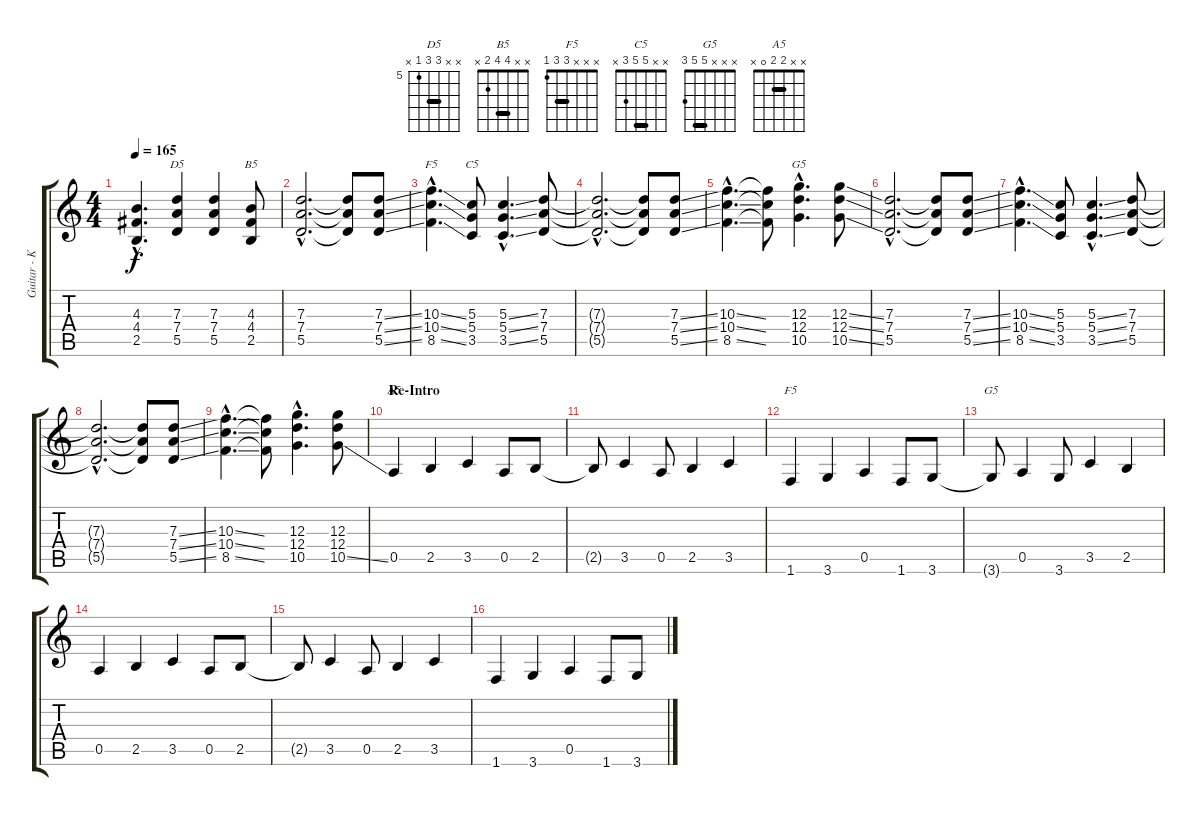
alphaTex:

\track ("Guitar - K.K. Downing" "Guitar - K") {instrument distortionguitar}
\staff {score tabs}
\tuning (E4 B3 G3 D3 A2 E2) {hide}
\chord ("D5" x x 7 7 5 x) {firstfret 5 barre 7}
\chord ("B5" x x 4 4 2 x) {barre 4}
\chord ("F5" x x 10 10 8 x) {firstfret 8 barre 10}
\chord ("C5" x x 5 5 3 x) {barre 5}
\chord ("G5" x x 12 12 10 x) {firstfret 10 barre 12}
\chord ("A5" x x 2 2 0 x) {barre 2}
\chord ("F5" x x x 3 3 1) {barre 3}
\chord ("G5" x x x 5 5 3) {barre 5}
\ts (4 4)
\tempo 165
\clef g2
\ks c
(4.3{hac} 4.4{hac} 2.5{hac}).4{d dy f} (7.3 7.4 5.5).4{ch "D5"} (7.3 7.4 5.5).4 (4.3 4.4 2.5).8{ch "B5"} |
(7.3{hac} 7.4{hac} 5.5{hac}).2{d} (7.3{t} 7.4{t} 5.5{t}).8 (7.3{ss} 7.4{ss} 5.5{ss}).8 |
(10.3{ss hac} 10.4{ss hac} 8.5{ss hac}).4{d ch "F5"} (5.3 5.4 3.5).8{ch "C5"} (5.3{ss hac} 5.4{ss hac} 3.5{ss hac}).4{d} (7.3 7.4 5.5).8 |
(7.3{hac t} 7.4{hac t} 5.5{hac t}).2{d} (7.3{t} 7.4{t} 5.5{t}).8 (7.3{ss} 7.4{ss} 5.5{ss}).8 |
(10.3{ss hac} 10.4{ss hac} 8.5{ss hac}).4{d} (10.3{t} 10.4{t} 8.5{t}).8 (12.3{hac} 12.4{hac} 10.5{hac}).4{d ch "G5"} (12.3{ss} 12.4{ss} 10.5{ss}).8 |
(7.3{hac} 7.4{hac} 5.5{hac}).2{d} (7.3{t} 7.4{t} 5.5{t}).8 (7.3{ss} 7.4{ss} 5.5{ss}).8 |
(10.3{ss hac} 10.4{ss hac} 8.5{ss hac}).4{d} (5.3 5.4 3.5).8 (5.3{ss hac} 5.4{ss hac} 3.5{ss hac}).4{d} (7.3 7.4 5.5).8 |
(7.3{hac t} 7.4{hac t} 5.5{hac t}).2{d} (7.3{t} 7.4{t} 5.5{t}).8 (7.3{ss} 7.4{ss} 5.5{ss}).8 |
(10.3{ss hac} 10.4{ss hac} 8.5{ss hac}).4{d} (10.3{t} 10.4{t} 8.5{t}).8 (12.3{hac} 12.4{hac} 10.5{hac}).4{d} (12.3 12.4 10.5{ss}).8 |
\section ("" "Re-Intro")
0.5.4{ch "A5"} 2.5.4 3.5.4 0.5.8 2.5.8 |
2.5{t}.8 3.5.4 0.5.8 2.5.4 3.5.4 |
1.6.4{ch "F5"} 3.6.4 0.5.4 1.6.8 3.6.8 |
3.6{t}.8{ch "G5"} 0.5.4 3.6.8 3.5.4 2.5.4 |
0.5.4 2.5.4 3.5.4 0.5.8 2.5.8 |
2.5{t}.8 3.5.4 0.5.8 2.5.4 3.5.4 |
1.6.4 3.6.4 0.5.4 1.6.8 3.6.8
